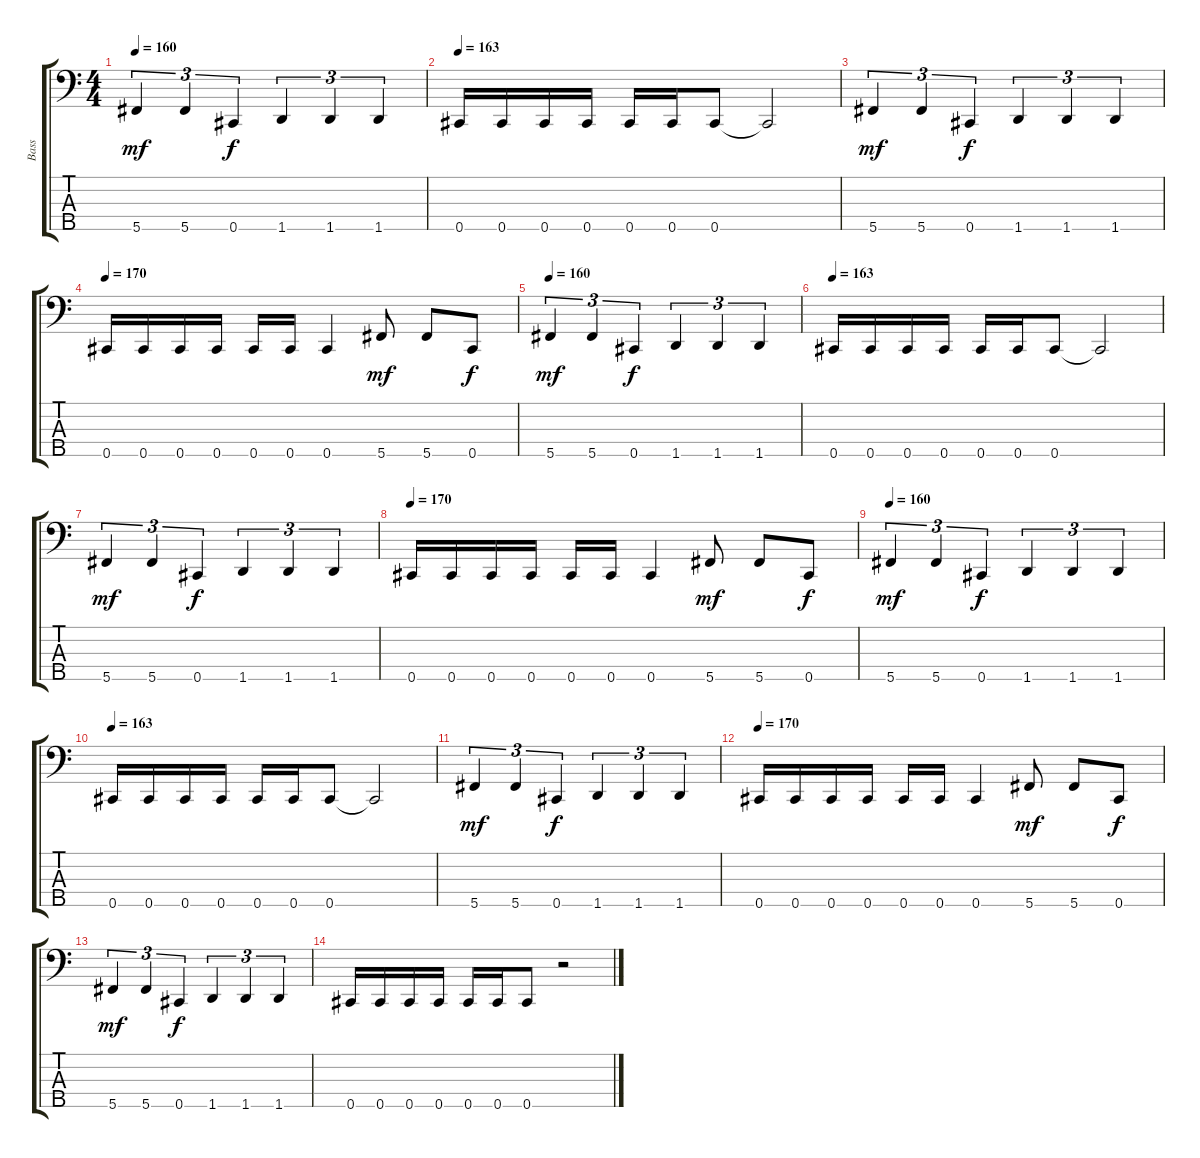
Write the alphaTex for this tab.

\track ("Bass" "Bass") {instrument electricbassfinger}
\staff {score tabs}
\tuning (Bb2 Gb2 Db2 Ab1 Db1) {hide}
\ts (4 4)
\tempo 160
\clef f4
\ks c
5.5.4{tu (3 2) dy mf} 5.5.4{tu (3 2)} 0.5.4{tu (3 2) dy f} 1.5.4{tu (3 2)} 1.5.4{tu (3 2)} 1.5.4{tu (3 2)} |
\tempo 163
0.5.16 0.5.16 0.5.16 0.5.16 0.5.16 0.5.16 0.5.8 0.5{t}.2 |
5.5.4{tu (3 2) dy mf} 5.5.4{tu (3 2)} 0.5.4{tu (3 2) dy f} 1.5.4{tu (3 2)} 1.5.4{tu (3 2)} 1.5.4{tu (3 2)} |
\tempo 170
0.5.16 0.5.16 0.5.16 0.5.16 0.5.16 0.5.16 0.5.4 5.5.8{dy mf} 5.5.8 0.5.8{dy f} |
\tempo 160
5.5.4{tu (3 2) dy mf} 5.5.4{tu (3 2)} 0.5.4{tu (3 2) dy f} 1.5.4{tu (3 2)} 1.5.4{tu (3 2)} 1.5.4{tu (3 2)} |
\tempo 163
0.5.16 0.5.16 0.5.16 0.5.16 0.5.16 0.5.16 0.5.8 0.5{t}.2 |
5.5.4{tu (3 2) dy mf} 5.5.4{tu (3 2)} 0.5.4{tu (3 2) dy f} 1.5.4{tu (3 2)} 1.5.4{tu (3 2)} 1.5.4{tu (3 2)} |
\tempo 170
0.5.16 0.5.16 0.5.16 0.5.16 0.5.16 0.5.16 0.5.4 5.5.8{dy mf} 5.5.8 0.5.8{dy f} |
\tempo 160
5.5.4{tu (3 2) dy mf} 5.5.4{tu (3 2)} 0.5.4{tu (3 2) dy f} 1.5.4{tu (3 2)} 1.5.4{tu (3 2)} 1.5.4{tu (3 2)} |
\tempo 163
0.5.16 0.5.16 0.5.16 0.5.16 0.5.16 0.5.16 0.5.8 0.5{t}.2 |
5.5.4{tu (3 2) dy mf} 5.5.4{tu (3 2)} 0.5.4{tu (3 2) dy f} 1.5.4{tu (3 2)} 1.5.4{tu (3 2)} 1.5.4{tu (3 2)} |
\tempo 170
0.5.16 0.5.16 0.5.16 0.5.16 0.5.16 0.5.16 0.5.4 5.5.8{dy mf} 5.5.8 0.5.8{dy f} |
5.5.4{tu (3 2) dy mf} 5.5.4{tu (3 2)} 0.5.4{tu (3 2) dy f} 1.5.4{tu (3 2)} 1.5.4{tu (3 2)} 1.5.4{tu (3 2)} |
0.5.16 0.5.16 0.5.16 0.5.16 0.5.16 0.5.16 0.5.8 r.2
